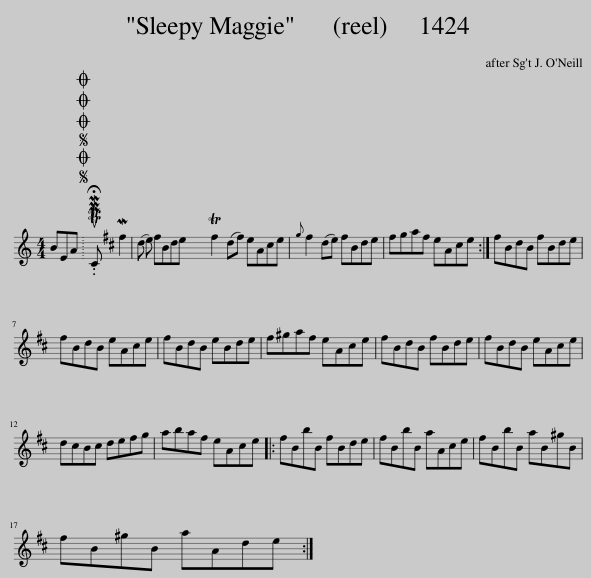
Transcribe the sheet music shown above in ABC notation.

X:1
L:1/8
M:4/4
I:linebreak $
K:C
V:1 treble
V:1
 BEA |SOSOOO .!fermata!PMTuC M^f2 (d e) fBde | T^f2 (df) eA^ce |{g} ^f2 (de) fBde | ^fgaf eA^ce :| %5
 ^fBdB fBde |$ ^fBdB eA^ce | ^fBdB eBde | ^f^gaf eA^ce | ^fBdB fBde | %10
 ^fBdB eA^ce |$ d^cBc de^fg | aba^f eA^ce |: ^fBbB fBde | ^fBbB aA^ce | %15
 ^fBbB aB^gB |$ ^fB^gB aAde :| %17
